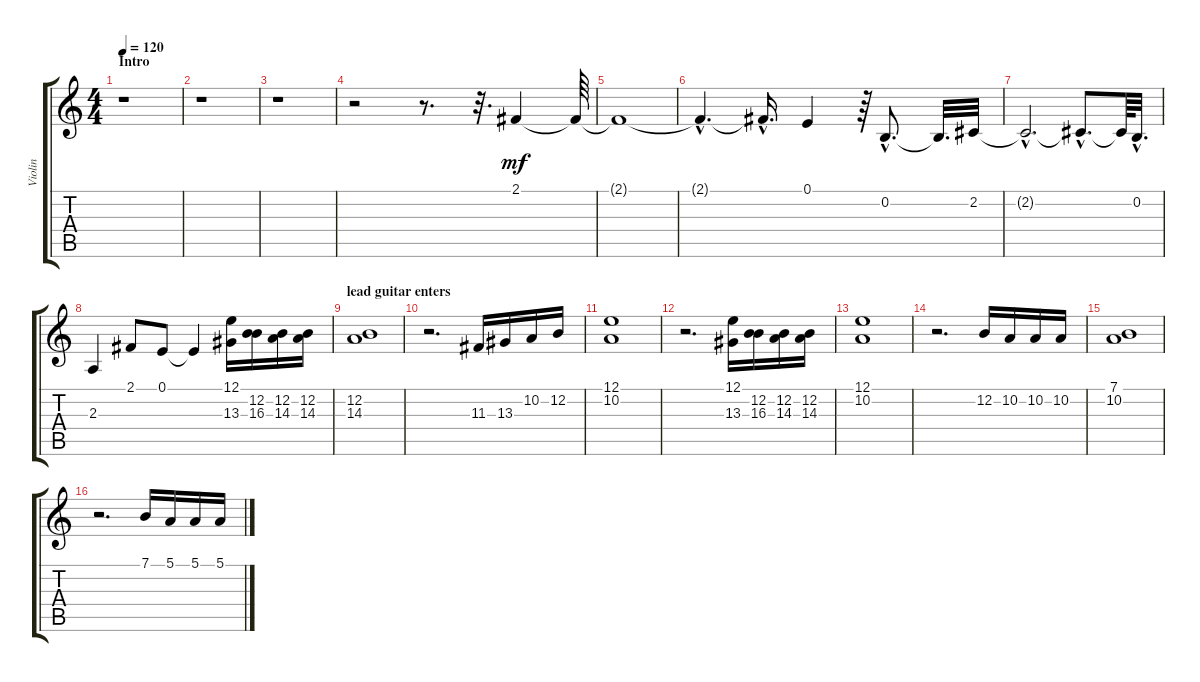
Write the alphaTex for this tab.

\track ("Violin" "Violin") {instrument violin}
\staff {score tabs}
\tuning (E4 B3 G3 D3 A2 E2) {hide}
\ts (4 4)
\section ("" "Intro")
\tempo 120
\clef g2
\ks c
r.1{dy mf instrument violin} |
r.1 |
r.1 |
r.2 r.8{d} r.32{d} 2.1.4 2.1{t}.64 |
2.1{t}.1 |
2.1{hac t}.4{d} 2.1{hac t}.16{d} 0.1.4 r.64 0.2{hac}.8{d} 0.2{t}.32{d} 2.2.32 |
2.2{hac t}.2{d} 2.2{hac t}.8{d} 2.2{t}.64 0.2{hac}.32{d} |
2.3.4 2.1.8 0.1.8 0.1{t}.4 (12.1 13.3).16 (12.2 16.3).16 (12.2 14.3).16 (12.2 14.3).16 |
\section ("" "lead guitar enters")
(12.2 14.3).1 |
r.2{d} 11.3.16 13.3.16 10.2.16 12.2.16 |
(12.1 10.2).1 |
r.2{d} (12.1 13.3).16 (12.2 16.3).16 (12.2 14.3).16 (12.2 14.3).16 |
(12.1 10.2).1 |
r.2{d} 12.2.16 10.2.16 10.2.16 10.2.16 |
(7.1 10.2).1 |
r.2{d} 7.1.16 5.1.16 5.1.16 5.1.16
